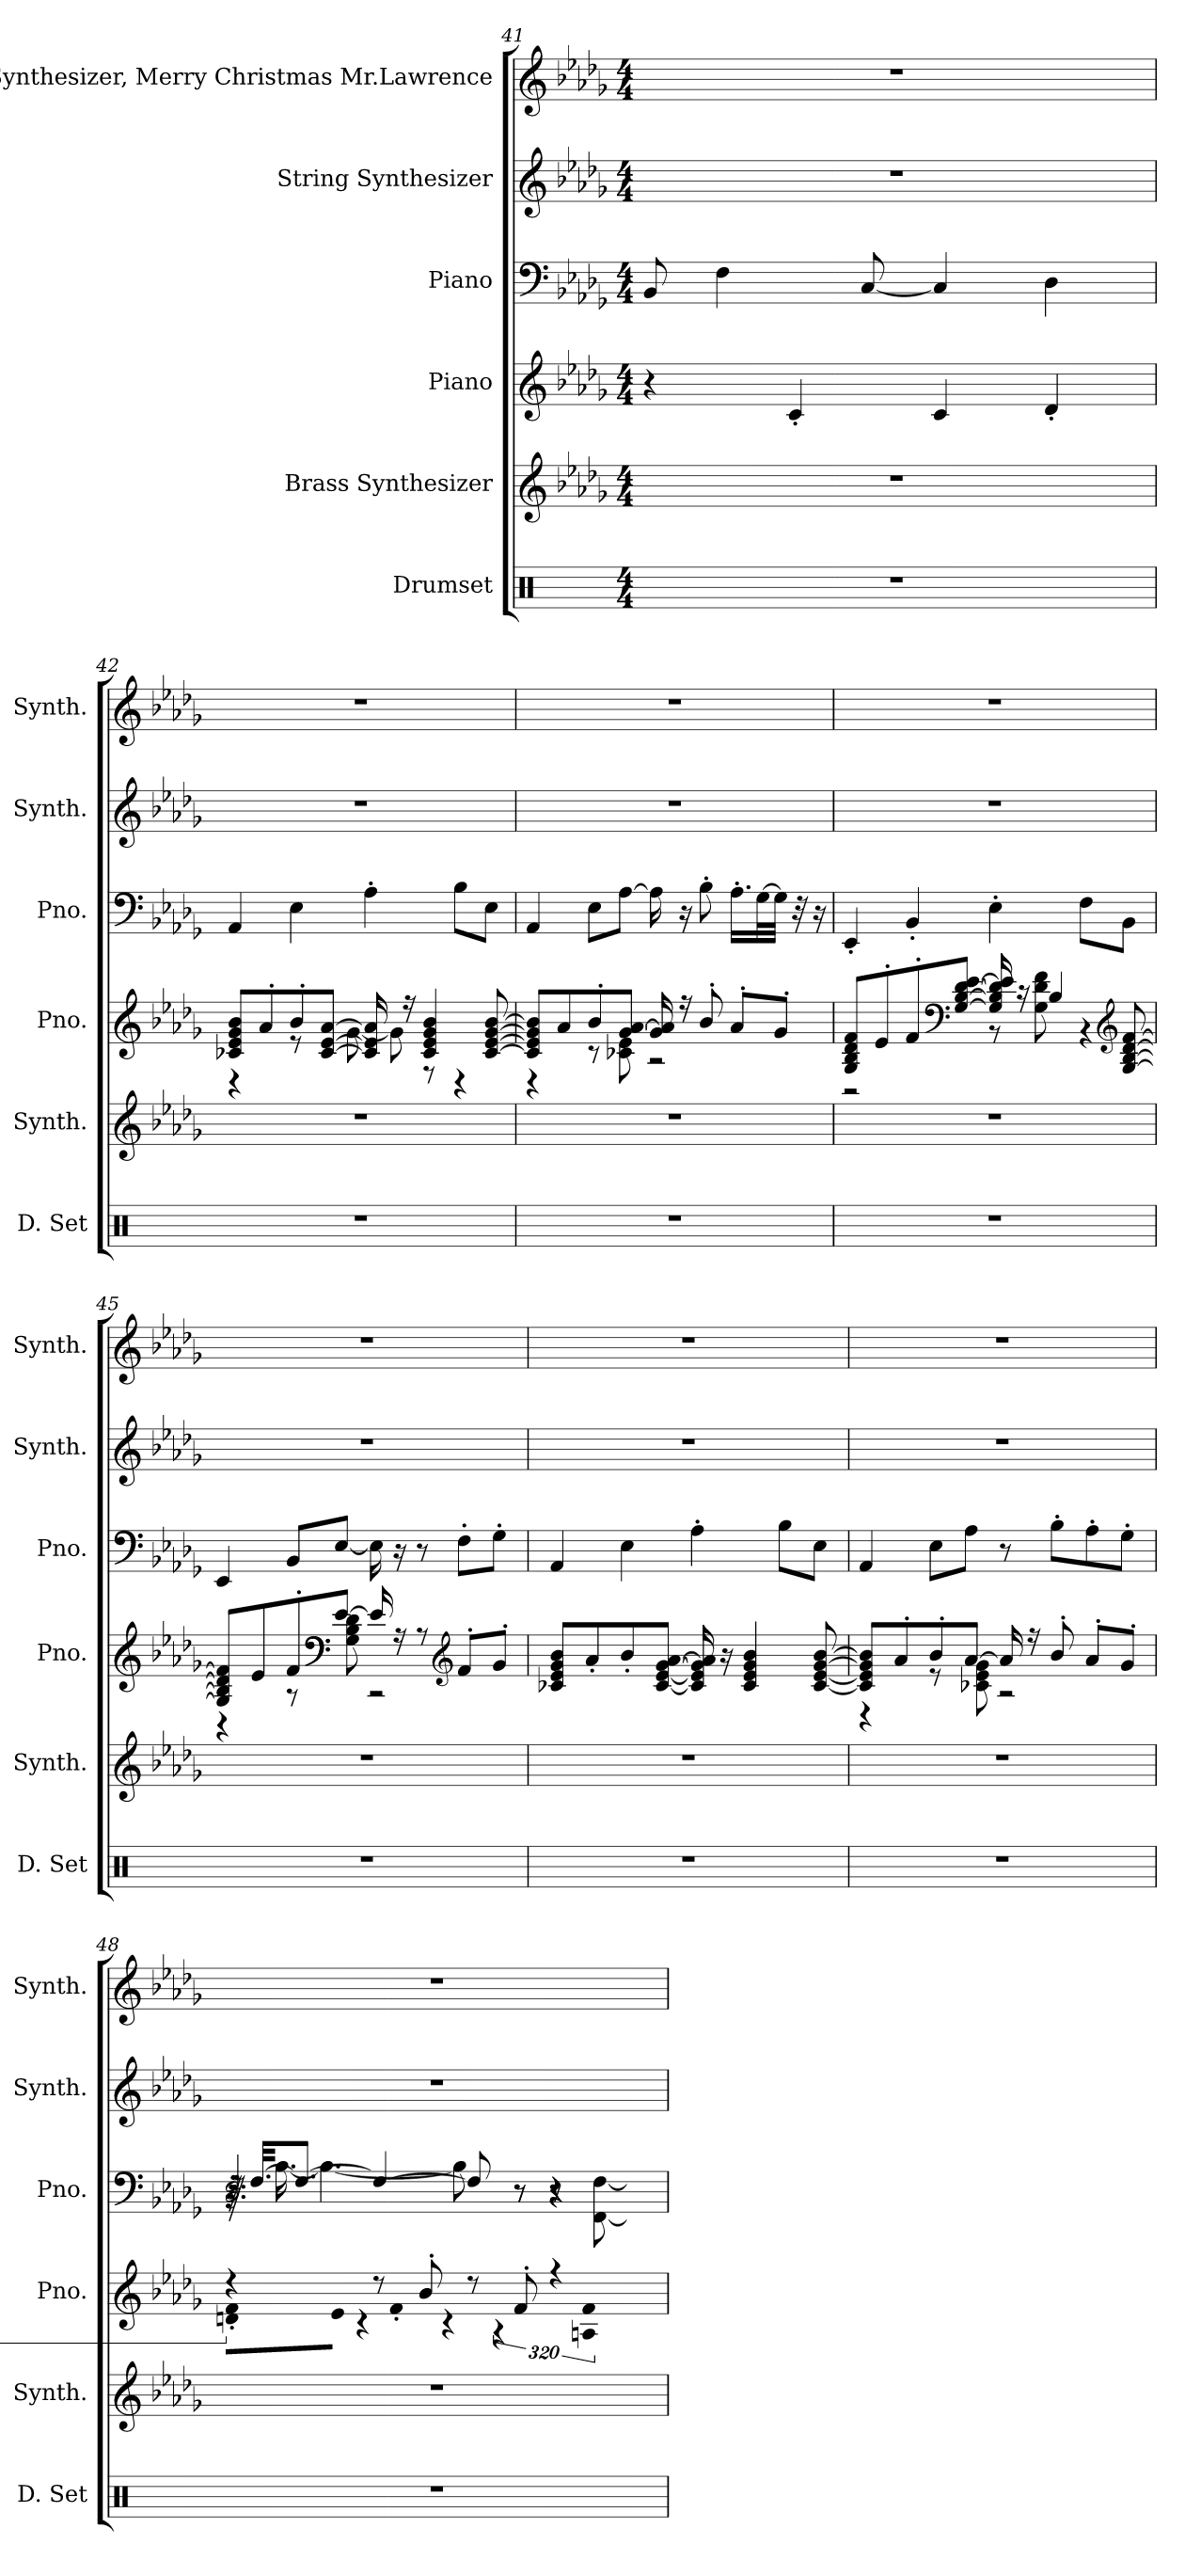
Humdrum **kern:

**kern	**kern	**kern	**kern	**kern	**kern
*part6	*part5	*part4	*part3	*part2	*part1
*staff6	*staff5	*staff4	*staff3	*staff2	*staff1
*I"Drumset	*I"Brass Synthesizer	*I"Piano	*I"Piano	*I"String Synthesizer	*I"Effect Synthesizer, Merry Christmas Mr.Lawrence
*I'D. Set	*I'Synth.	*I'Pno.	*I'Pno.	*I'Synth.	*I'Synth.
*clefX	*clefG2	*clefG2	*clefF4	*clefG2	*clefG2
*k[]	*k[b-e-a-d-g-]	*k[b-e-a-d-g-]	*k[b-e-a-d-g-]	*k[b-e-a-d-g-]	*k[b-e-a-d-g-]
*M4/4	*M4/4	*M4/4	*M4/4	*M4/4	*M4/4
*MM109	*MM109	*MM109	*MM109	*MM109	*MM109
=41	=41	=41	=41	=41	=41
*	*	*	*	*	*^
*	*	*	*	*	*	*^
*	*	*	*	*	*	*	*^
1r	1r	4r	8BB-/	1r	1r	4ryy	2ryy	2.ryy
.	.	.	4F\	.	.	.	.	.
*	*	*	*	*	*MM106	*	*	*
.	.	4c'/	.	.	.	2.ryy	.	.
.	.	.	[8C/	.	.	.	.	.
*	*	*	*	*	*MM115	*	*	*
.	.	4c/	4C/]	.	.	.	2ryy	.
*	*	*	*	*	*MM107	*	*	*
.	.	4d-'/	4D-\	.	.	.	.	4ryy
!!LO:PB:g=z	!!	!!	!!
=42	=42	=42	=42	=42	=42	=42	=42	=42
*	*	*	*	*	*MM114	*	*	*
*	*	*^	*	*	*	*	*	*
1r	1r	8c-X/ 8e-/ 8g-/ 8b-/L	4r	4AA-/	1r	1r	4ryy	2ryy	2.ryy
.	.	8a-'/	.	.	.	.	.	.	.
*	*	*	*	*	*	*MM115	*	*	*
.	.	8b-'/	8r	4E-\	.	.	2.ryy	.	.
.	.	[8c-/ [8e-/ [8a-/J	[8g-\	.	.	.	.	.	.
*	*	*	*	*	*	*MM114	*	*	*
.	.	16c-/] 16e-/] 16a-/]	8g-\]	4A-'\	.	.	.	2ryy	.
.	.	16r	.	.	.	.	.	.	.
.	.	4c-/ 4e-/ 4g-/ 4b-/	8r	.	.	.	.	.	.
*	*	*	*	*	*	*MM116	*	*	*
.	.	.	4r	8B-\L	.	.	.	.	4ryy
.	.	[8c-/ [8e-/ [8g-/ [8b-/	.	8E-\J	.	.	.	.	.
=43	=43	=43	=43	=43	=43	=43	=43	=43	=43
*	*	*	*	*	*	*MM113	*	*	*
1r	1r	8c-/] 8e-/] 8g-/] 8b-/]L	4r	4AA-/	1r	1r	4ryy	2ryy	2.ryy
.	.	8a-/	.	.	.	.	.	.	.
*	*	*	*	*	*	*MM114	*	*	*
.	.	8b-'/	8r	8E-\L	.	.	2.ryy	.	.
.	.	[8g-/ [8a-/J	8c-X\ 8e-\	[8A-\J	.	.	.	.	.
*	*	*	*	*	*	*MM110	*	*	*
.	.	16g-/] 16a-/]	2r	16A-\]	.	.	.	2ryy	.
.	.	16r	.	16r	.	.	.	.	.
.	.	8b-'/	.	8B-'\	.	.	.	.	.
*	*	*	*	*	*	*MM112	*	*	*
.	.	8a-'/L	.	16.A-'\LL	.	.	.	.	4ryy
.	.	.	.	[32G-\L	.	.	.	.	.
.	.	8g-'/J	.	32G-\JJJ]	.	.	.	.	.
.	.	.	.	32r	.	.	.	.	.
.	.	.	.	16r	.	.	.	.	.
!!LO:LB:g=z	!!	!!	!!
=44	=44	=44	=44	=44	=44	=44	=44	=44	=44
*	*	*	*	*	*	*MM118	*	*	*
1r	1r	8G-/ 8B-/ 8d-/ 8f/L	2r	4EE-'/	1r	1r	4ryy	2ryy	2.ryy
.	.	8e-'/	.	.	.	.	.	.	.
*	*	*	*	*	*	*MM113	*	*	*
.	.	8f'/	.	4BB-'/	.	.	2.ryy	.	.
*	*	*clefF4	*	*	*	*	*	*	*
.	.	[8G-/ [8B-/ [8d-/ [8e-/J	.	.	.	.	.	.	.
*	*	*	*	*	*	*MM111	*	*	*
.	.	16G-/] 16B-/] 16d-/] 16e-/]	8r	4E-'\	.	.	.	2ryy	.
.	.	16r	.	.	.	.	.	.	.
.	.	4B-/	8G-\ 8d-\ 8f\	.	.	.	.	.	.
*	*	*	*	*	*	*MM117	*	*	*
.	.	.	4r	8F\L	.	.	.	.	4ryy
*	*	*clefG2	*	*	*	*	*	*	*
.	.	[8G-/ [8B-/ [8d-/ [8f/	.	8BB-\J	.	.	.	.	.
=45	=45	=45	=45	=45	=45	=45	=45	=45	=45
*	*	*	*	*	*	*MM118	*	*	*
1r	1r	8G-/] 8B-/] 8d-/] 8f/]L	4r	4EE-/	1r	1r	4ryy	2ryy	2.ryy
.	.	8e-/	.	.	.	.	.	.	.
*	*	*	*	*	*	*MM119	*	*	*
.	.	8f'/	8r	8BB-/L	.	.	2.ryy	.	.
*	*	*clefF4	*	*	*	*	*	*	*
.	.	[8e-/J	8G-\ 8B-\ 8d-\	[8E-/J	.	.	.	.	.
*	*	*	*	*	*	*MM107	*	*	*
.	.	16e-/]	2r	16E-\]	.	.	.	2ryy	.
.	.	16r	.	16r	.	.	.	.	.
.	.	8r	.	8r	.	.	.	.	.
*	*	*clefG2	*	*	*	*	*	*	*
*	*	*	*	*	*	*MM105	*	*	*
.	.	8f'/L	.	8F'\L	.	.	.	.	4ryy
.	.	8g-'/J	.	8G-'\J	.	.	.	.	.
*	*	*v	*v	*	*	*	*	*	*
!!LO:PB:g=z	!!	!!	!!
=46	=46	=46	=46	=46	=46	=46	=46	=46
*	*	*	*	*	*MM113	*	*	*
1r	1r	8c-X/ 8e-/ 8g-/ 8b-/L	4AA-/	1r	1r	4ryy	2ryy	2.ryy
.	.	8a-'/	.	.	.	.	.	.
*	*	*	*	*	*MM115	*	*	*
.	.	8b-'/	4E-\	.	.	2.ryy	.	.
.	.	[8c-/ [8e-/ [8g-/ [8a-/J	.	.	.	.	.	.
*	*	*	*	*	*MM114	*	*	*
.	.	16c-/] 16e-/] 16g-/] 16a-/]	4A-'\	.	.	.	2ryy	.
.	.	16r	.	.	.	.	.	.
.	.	4c-/ 4e-/ 4g-/ 4b-/	.	.	.	.	.	.
*	*	*	*	*	*MM115	*	*	*
.	.	.	8B-\L	.	.	.	.	4ryy
.	.	[8c-/ [8e-/ [8g-/ [8b-/	8E-\J	.	.	.	.	.
*	*	*	*	*	*v	*v	*v	*v
=47	=47	=47	=47	=47	=47
*	*	*	*	*	*MM120
*	*	*^	*	*	*^
*	*	*	*	*	*	*	*^
1r	1r	8c-/] 8e-/] 8g-/] 8b-/]L	4r	4AA-/	1r	1r	4ryy	2.ryy
.	.	8a-'/	.	.	.	.	.	.
*	*	*	*	*	*	*MM113	*	*
.	.	8b-'/	8r	8E-\L	.	.	2.ryy	.
.	.	[8a-/J	8c-X\ 8e-\ 8g-\	8A-\J	.	.	.	.
.	.	16a-/]	2r	8r	.	.	.	.
.	.	16r	.	.	.	.	.	.
.	.	8b-'/	.	8B-'\L	.	.	.	.
*	*	*	*	*	*	*MM107	*	*
.	.	8a-'/L	.	8A-'\	.	.	.	4ryy
.	.	8g-'/J	.	8G-'\J	.	.	.	.
*	*	*	*	*	*	*v	*v	*v
!!LO:LB:g=z
=48	=48	=48	=48	=48	=48	=48
*	*	*	*	*	*	*MM109
*	*	*	*	*	*	*^
*	*	*	*	*	*	*	*^
!	!	!	!LO:N:vis=8	!	!	!	!	!
*	*	*	*	*^	*	*	*	*^
*	*	*	*	*	*^	*	*	*	*	*
1r	1r	4r	960%137dn\' 960%137f\'L	64r	32r	2.C/ 2.E-/	1r	1r	4ryy	2ryy	2.ryy
.	.	.	.	[32.F/KKL	.	.	.	.	.	.	.
.	.	.	.	.	[16.B-\	.	.	.	.	.	.
.	.	.	.	8.F/J_	.	.	.	.	.	.	.
.	.	.	.	.	4.B-\_	.	.	.	.	.	.
!	!	!	!LO:N:vis=16	!	!	!	!	!	!	!	!
.	.	.	1920%137e-\Jk	.	.	.	.	.	.	.	.
!	!	!	!LO:N:vis=16	!	!	!	!	!	!	!	!
.	.	.	1920%137r	.	.	.	.	.	.	.	.
*	*	*	*	*	*	*	*	*MM105	*	*	*
.	.	8r	.	4F/_	.	.	.	.	2.ryy	.	.
!	!	!	!LO:N:vis=8	!	!	!	!	!	!	!	!
.	.	.	960%137f'\	.	.	.	.	.	.	.	.
.	.	8b-'/	.	.	.	.	.	.	.	.	.
!	!	!	!LO:N:vis=8	!	!	!	!	!	!	!	!
.	.	.	960%137r	.	.	.	.	.	.	.	.
*	*	*	*	*	*	*	*	*MM109	*	*	*
.	.	8r	.	8F/]	8B-\]	.	.	.	.	2ryy	.
!	!	!	!LO:N:vis=4	!	!	!	!	!	!	!	!
.	.	.	640%183r	.	.	.	.	.	.	.	.
.	.	8f'/	.	8r	8r	.	.	.	.	.	.
*	*	*	*	*	*	*	*	*MM107	*	*	*
.	.	4r	.	4r	8r	4r	.	.	.	.	4ryy
!	!	!	!LO:N:vis=8	!	!	!	!	!	!	!	!
.	.	.	960%137An\ 960%137f\	.	.	.	.	.	.	.	.
.	.	.	.	.	[8FF\ [8F\	.	.	.	.	.	.
.	.	.	1920ryy	.	.	.	.	.	.	.	.
*	*	*v	*v	*	*	*	*	*v	*v	*v	*v
*	*	*	*v	*v	*v	*	*
=	=	=	=	=	=
*-	*-	*-	*-	*-	*-
